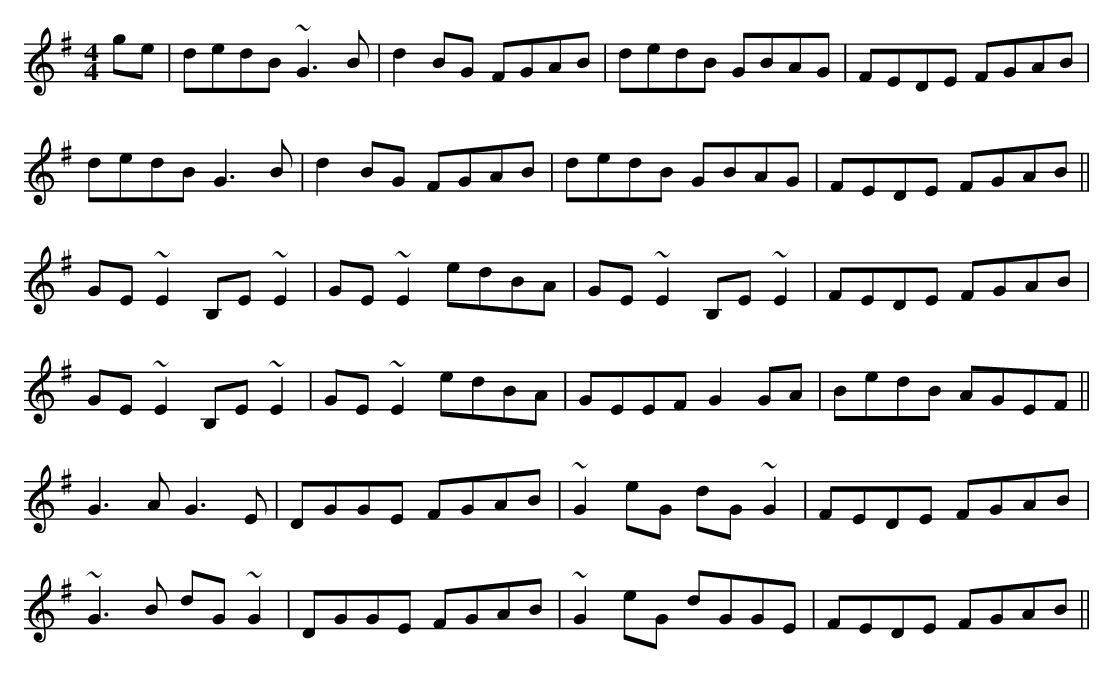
X:1
M:4/4
K:G
ge|dedB ~G3B|d2BG FGAB|dedB GBAG|FEDE FGAB|
dedB G3B|d2BG FGAB|dedB GBAG|FEDE FGAB||
GE~E2 B,E~E2|GE~E2 edBA|GE~E2 B,E~E2|FEDE FGAB|
GE~E2 B,E~E2|GE~E2 edBA|GEEF G2GA|BedB AGEF||
G3A G3E|DGGE FGAB|~G2eG dG~G2|FEDE FGAB|
~G3B dG~G2|DGGE FGAB|~G2eG dGGE|FEDE FGAB||
